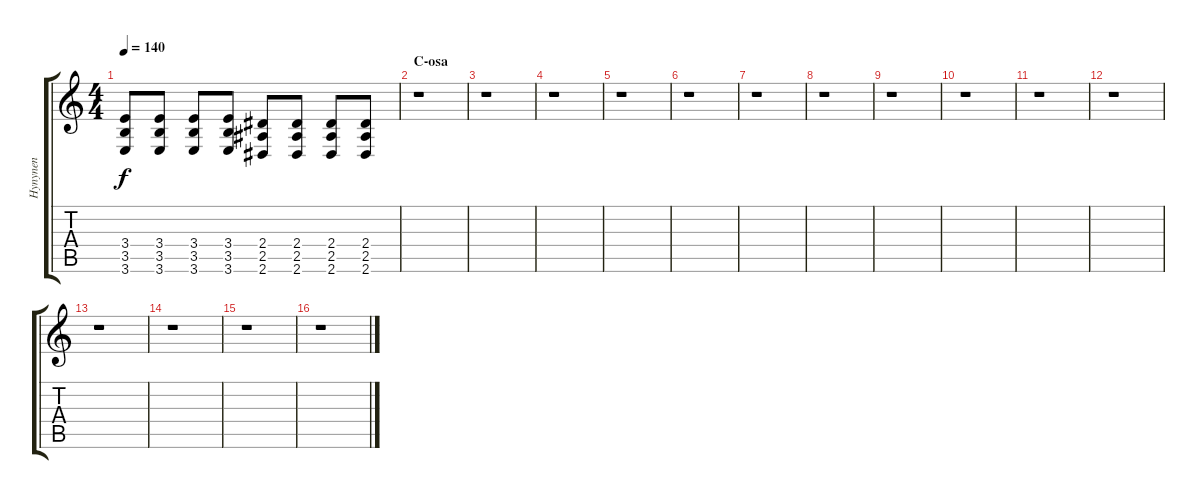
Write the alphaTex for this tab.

\track ("Hynynen" "Hynynen") {instrument distortionguitar}
\staff {score tabs}
\tuning (Eb4 Bb3 Gb3 Db3 Ab2 Db2) {hide}
\ts (4 4)
\tempo 140
\clef g2
\ks c
(3.4 3.5 3.6).8{dy f} (3.4 3.5 3.6).8 (3.4 3.5 3.6).8 (3.4 3.5 3.6).8 (2.4 2.5 2.6).8 (2.4 2.5 2.6).8 (2.4 2.5 2.6).8 (2.4 2.5 2.6).8 |
\section ("" "C-osa")
r.1 |
r.1 |
r.1 |
r.1 |
r.1 |
r.1 |
r.1 |
r.1 |
r.1 |
r.1 |
r.1 |
r.1 |
r.1 |
r.1 |
r.1
